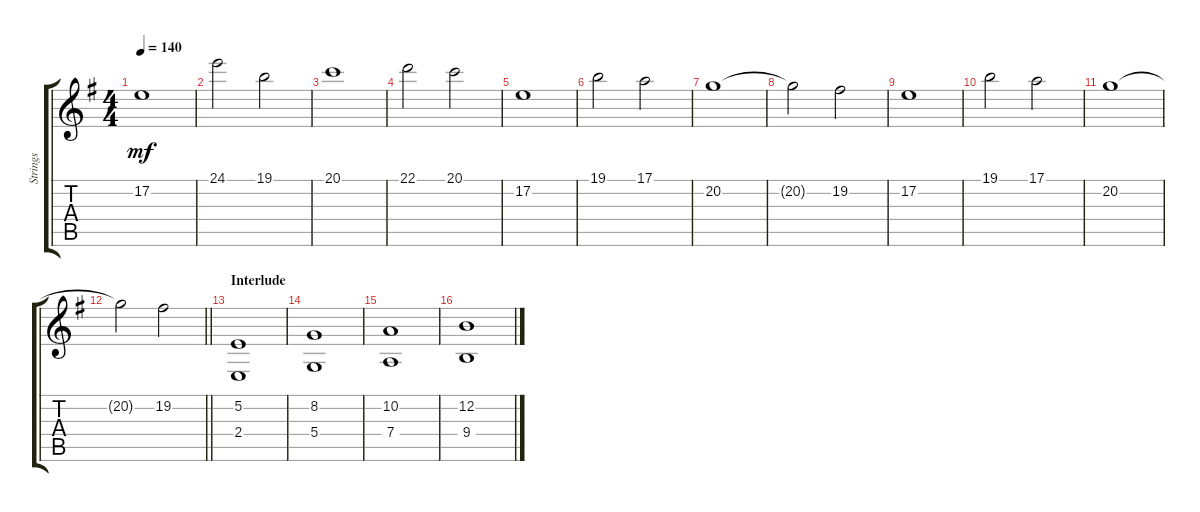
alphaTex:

\track ("Strings" "Strings") {instrument stringensemble1}
\staff {score tabs}
\tuning (E4 B3 G3 D3 A2 E2) {hide}
\ts (4 4)
\tempo 140
\clef g2
\ks g
17.2.1{dy mf} |
24.1.2 19.1.2 |
20.1.1 |
22.1.2 20.1.2 |
17.2.1 |
19.1.2 17.1.2 |
20.2.1 |
20.2{t}.2 19.2.2 |
17.2.1 |
19.1.2 17.1.2 |
20.2.1 |
\barLineRight lightlight
20.2{t}.2 19.2.2 |
\section ("" "Interlude")
(5.2 2.4).1 |
(8.2 5.4).1 |
(10.2 7.4).1 |
(12.2 9.4).1
